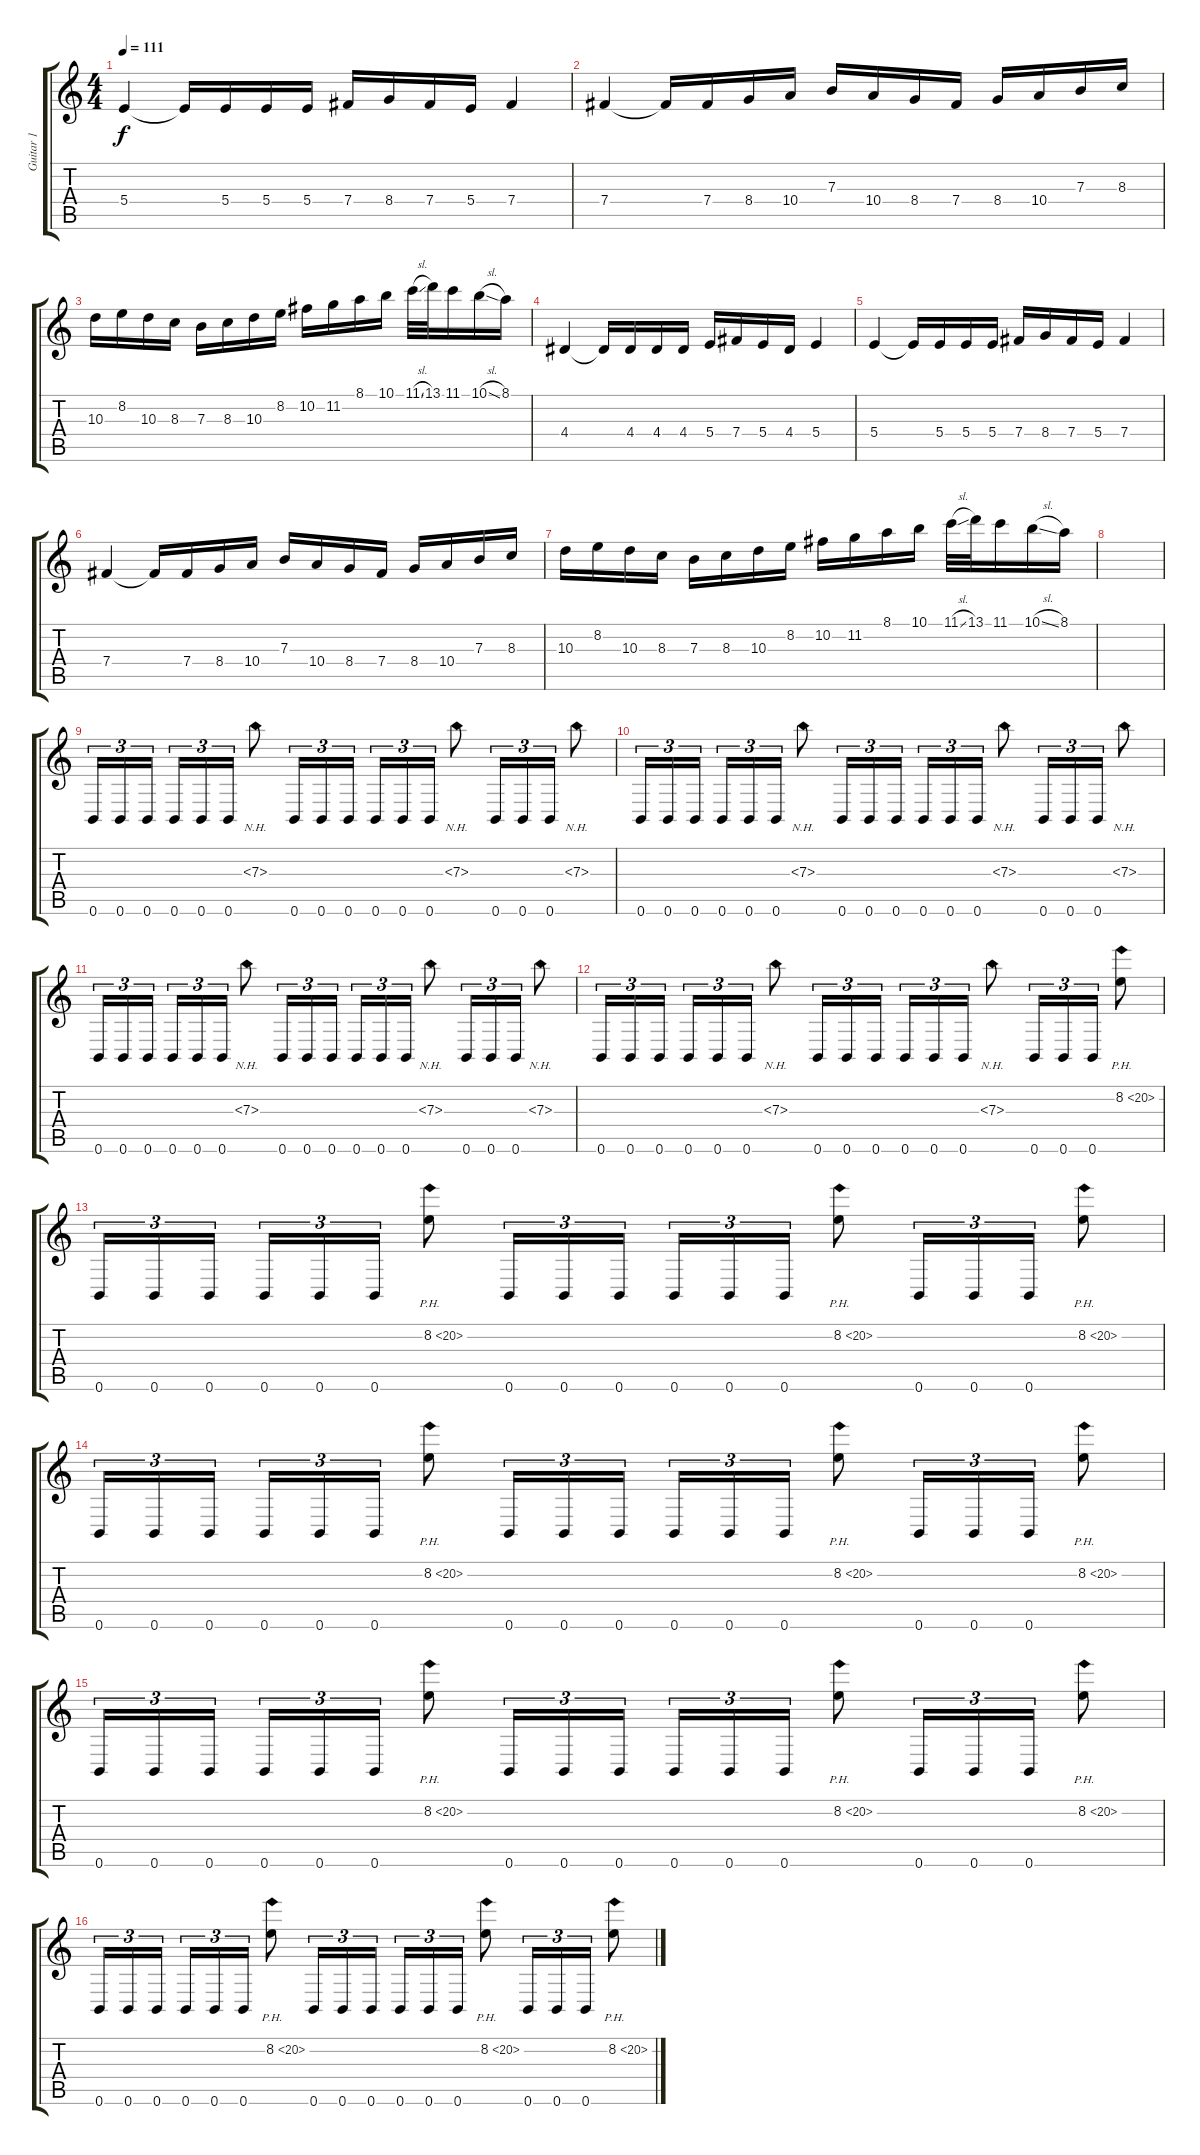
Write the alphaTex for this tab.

\track ("Guitar 1" "Guitar 1") {instrument distortionguitar}
\staff {score tabs}
\tuning (Db4 Ab3 E3 B2 Gb2 B1) {hide}
\ts (4 4)
\tempo 111
\clef g2
\ks c
5.4.4{dy f} 5.4{t}.16 5.4.16 5.4.16 5.4.16 7.4.16 8.4.16 7.4.16 5.4.16 7.4.4 |
7.4.4 7.4{t}.16 7.4.16 8.4.16 10.4.16 7.3.16 10.4.16 8.4.16 7.4.16 8.4.16 10.4.16 7.3.16 8.3.16 |
10.3.16 8.2.16 10.3.16 8.3.16 7.3.16 8.3.16 10.3.16 8.2.16 10.2.16 11.2.16 8.1.16 10.1.16 11.1{sl}.32 13.1.32 11.1.16 10.1{sl}.16 8.1.16 |
4.4.4 4.4{t}.16 4.4.16 4.4.16 4.4.16 5.4.16 7.4.16 5.4.16 4.4.16 5.4.4 |
5.4.4 5.4{t}.16 5.4.16 5.4.16 5.4.16 7.4.16 8.4.16 7.4.16 5.4.16 7.4.4 |
7.4.4 7.4{t}.16 7.4.16 8.4.16 10.4.16 7.3.16 10.4.16 8.4.16 7.4.16 8.4.16 10.4.16 7.3.16 8.3.16 |
10.3.16 8.2.16 10.3.16 8.3.16 7.3.16 8.3.16 10.3.16 8.2.16 10.2.16 11.2.16 8.1.16 10.1.16 11.1{sl}.32 13.1.32 11.1.16 10.1{sl}.16 8.1.16 |
|
0.6.16{tu (3 2)} 0.6.16{tu (3 2)} 0.6.16{tu (3 2) beam splitsecondary} 0.6.16{tu (3 2)} 0.6.16{tu (3 2)} 0.6.16{tu (3 2)} 7.3{nh}.8 0.6.16{tu (3 2)} 0.6.16{tu (3 2)} 0.6.16{tu (3 2)} 0.6.16{tu (3 2)} 0.6.16{tu (3 2)} 0.6.16{tu (3 2)} 7.3{nh}.8 0.6.16{tu (3 2)} 0.6.16{tu (3 2)} 0.6.16{tu (3 2)} 7.3{nh}.8 |
0.6.16{tu (3 2)} 0.6.16{tu (3 2)} 0.6.16{tu (3 2) beam splitsecondary} 0.6.16{tu (3 2)} 0.6.16{tu (3 2)} 0.6.16{tu (3 2)} 7.3{nh}.8 0.6.16{tu (3 2)} 0.6.16{tu (3 2)} 0.6.16{tu (3 2)} 0.6.16{tu (3 2)} 0.6.16{tu (3 2)} 0.6.16{tu (3 2)} 7.3{nh}.8 0.6.16{tu (3 2)} 0.6.16{tu (3 2)} 0.6.16{tu (3 2)} 7.3{nh}.8 |
0.6.16{tu (3 2)} 0.6.16{tu (3 2)} 0.6.16{tu (3 2) beam splitsecondary} 0.6.16{tu (3 2)} 0.6.16{tu (3 2)} 0.6.16{tu (3 2)} 7.3{nh}.8 0.6.16{tu (3 2)} 0.6.16{tu (3 2)} 0.6.16{tu (3 2)} 0.6.16{tu (3 2)} 0.6.16{tu (3 2)} 0.6.16{tu (3 2)} 7.3{nh}.8 0.6.16{tu (3 2)} 0.6.16{tu (3 2)} 0.6.16{tu (3 2)} 7.3{nh}.8 |
0.6.16{tu (3 2)} 0.6.16{tu (3 2)} 0.6.16{tu (3 2) beam splitsecondary} 0.6.16{tu (3 2)} 0.6.16{tu (3 2)} 0.6.16{tu (3 2)} 7.3{nh}.8 0.6.16{tu (3 2)} 0.6.16{tu (3 2)} 0.6.16{tu (3 2)} 0.6.16{tu (3 2)} 0.6.16{tu (3 2)} 0.6.16{tu (3 2)} 7.3{nh}.8 0.6.16{tu (3 2)} 0.6.16{tu (3 2)} 0.6.16{tu (3 2)} 8.2{ph 12}.8 |
0.6.16{tu (3 2)} 0.6.16{tu (3 2)} 0.6.16{tu (3 2) beam splitsecondary} 0.6.16{tu (3 2)} 0.6.16{tu (3 2)} 0.6.16{tu (3 2)} 8.2{ph 12}.8 0.6.16{tu (3 2)} 0.6.16{tu (3 2)} 0.6.16{tu (3 2)} 0.6.16{tu (3 2)} 0.6.16{tu (3 2)} 0.6.16{tu (3 2)} 8.2{ph 12}.8 0.6.16{tu (3 2)} 0.6.16{tu (3 2)} 0.6.16{tu (3 2)} 8.2{ph 12}.8 |
0.6.16{tu (3 2)} 0.6.16{tu (3 2)} 0.6.16{tu (3 2) beam splitsecondary} 0.6.16{tu (3 2)} 0.6.16{tu (3 2)} 0.6.16{tu (3 2)} 8.2{ph 12}.8 0.6.16{tu (3 2)} 0.6.16{tu (3 2)} 0.6.16{tu (3 2)} 0.6.16{tu (3 2)} 0.6.16{tu (3 2)} 0.6.16{tu (3 2)} 8.2{ph 12}.8 0.6.16{tu (3 2)} 0.6.16{tu (3 2)} 0.6.16{tu (3 2)} 8.2{ph 12}.8 |
0.6.16{tu (3 2)} 0.6.16{tu (3 2)} 0.6.16{tu (3 2) beam splitsecondary} 0.6.16{tu (3 2)} 0.6.16{tu (3 2)} 0.6.16{tu (3 2)} 8.2{ph 12}.8 0.6.16{tu (3 2)} 0.6.16{tu (3 2)} 0.6.16{tu (3 2)} 0.6.16{tu (3 2)} 0.6.16{tu (3 2)} 0.6.16{tu (3 2)} 8.2{ph 12}.8 0.6.16{tu (3 2)} 0.6.16{tu (3 2)} 0.6.16{tu (3 2)} 8.2{ph 12}.8 |
0.6.16{tu (3 2)} 0.6.16{tu (3 2)} 0.6.16{tu (3 2) beam splitsecondary} 0.6.16{tu (3 2)} 0.6.16{tu (3 2)} 0.6.16{tu (3 2)} 8.2{ph 12}.8 0.6.16{tu (3 2)} 0.6.16{tu (3 2)} 0.6.16{tu (3 2)} 0.6.16{tu (3 2)} 0.6.16{tu (3 2)} 0.6.16{tu (3 2)} 8.2{ph 12}.8 0.6.16{tu (3 2)} 0.6.16{tu (3 2)} 0.6.16{tu (3 2)} 8.2{ph 12}.8
